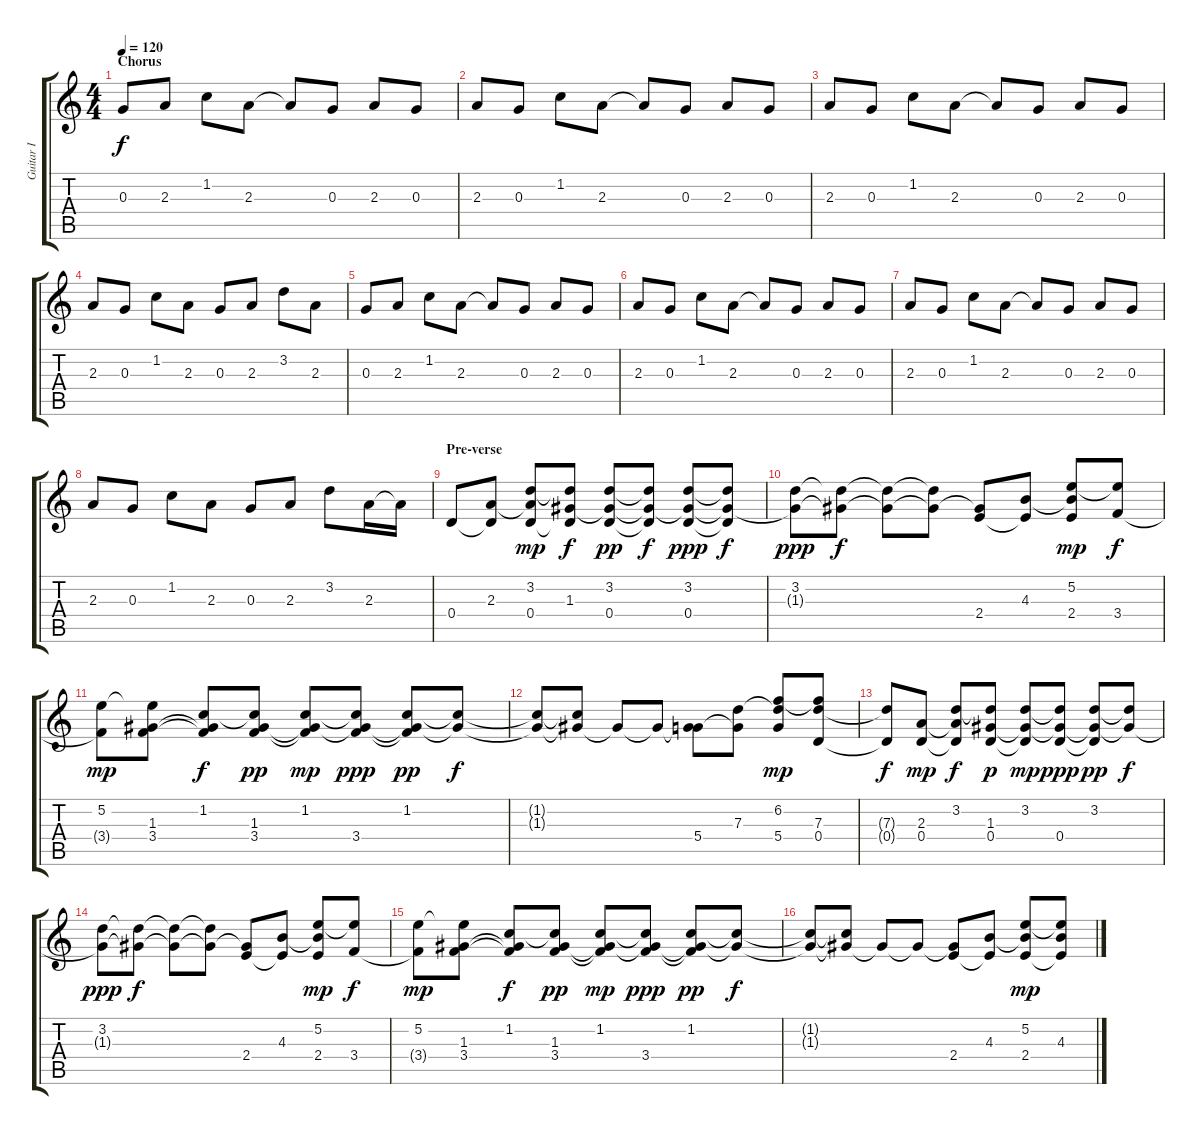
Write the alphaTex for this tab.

\track ("Guitar I" "Guitar I") {instrument electricguitarjazz}
\staff {score tabs}
\tuning (E4 B3 G3 D3 A2 E2) {hide}
\ts (4 4)
\section ("" "Chorus")
\tempo 120
\clef g2
\ks c
0.3.8{dy f volume 11} 2.3.8 1.2.8 2.3.8 2.3{t}.8 0.3.8 2.3.8 0.3.8 |
2.3.8 0.3.8 1.2.8 2.3.8 2.3{t}.8 0.3.8 2.3.8 0.3.8 |
2.3.8 0.3.8 1.2.8 2.3.8 2.3{t}.8 0.3.8 2.3.8 0.3.8 |
2.3.8 0.3.8 1.2.8 2.3.8 0.3.8 2.3.8 3.2.8 2.3.8 |
0.3.8 2.3.8 1.2.8 2.3.8 2.3{t}.8 0.3.8 2.3.8 0.3.8 |
2.3.8 0.3.8 1.2.8 2.3.8 2.3{t}.8 0.3.8 2.3.8 0.3.8 |
2.3.8 0.3.8 1.2.8 2.3.8 2.3{t}.8 0.3.8 2.3.8 0.3.8 |
2.3.8 0.3.8 1.2.8 2.3.8 0.3.8 2.3.8 3.2.8 2.3.16 2.3{t}.16{volume 9} |
\section ("" "Pre-verse")
0.4.8{volume 11} (2.3 0.4{t}).8 (3.2 2.3{t} 0.4).8{dy mp} (3.2{t} 1.3 0.4{t}).8{dy f} (3.2 1.3{t} 0.4).8{dy pp} (3.2{t} 1.3{t} 0.4{t}).8{dy f} (3.2 1.3{t} 0.4).8{dy ppp} (3.2{t} 1.3{t} 0.4{t}).8{dy f} |
(3.2 1.3{t}).8{dy ppp} (3.2{t} 1.3{t}).8{dy f} (3.2{t} 1.3{t}).8 (3.2{t} 1.3{t}).8 (1.3{t} 2.4).8 (4.3 2.4{t}).8 (5.2 4.3{t} 2.4).8{dy mp} (5.2{t} 3.4).8{dy f} |
(5.2 3.4{t}).8{dy mp} (5.2{t} 1.3 3.4).8 (1.2 1.3{t} 3.4{t}).8{dy f} (1.2{t} 1.3 3.4).8{dy pp} (1.2 1.3{t} 3.4{t}).8{dy mp} (1.2{t} 1.3{t} 3.4).8{dy ppp} (1.2 1.3{t} 3.4{t}).8{dy pp} (1.2{t} 1.3{t}).8{dy f} |
(1.2{t} 1.3{t}).8 (1.2{t} 1.3{t}).8 1.3{t}.8 1.3{t}.8 (1.3{t} 5.4).8 (7.3 5.4{t}).8 (6.2 7.3{t} 5.4).8{dy mp} (6.2{t} 7.3 0.4).8 |
(7.3{t} 0.4{t}).8{dy f} (2.3 0.4).8{dy mp} (3.2 2.3{t} 0.4{t}).8{dy f} (3.2{t} 1.3 0.4).8{dy p} (3.2 1.3{t} 0.4{t}).8{dy mp} (3.2{t} 1.3{t} 0.4).8{dy ppp} (3.2 1.3{t} 0.4{t}).8{dy pp} (3.2{t} 1.3{t}).8{dy f} |
(3.2 1.3{t}).8{dy ppp} (3.2{t} 1.3{t}).8{dy f} (3.2{t} 1.3{t}).8 (3.2{t} 1.3{t}).8 (1.3{t} 2.4).8 (4.3 2.4{t}).8 (5.2 4.3{t} 2.4).8{dy mp} (5.2{t} 3.4).8{dy f} |
(5.2 3.4{t}).8{dy mp} (5.2{t} 1.3 3.4).8 (1.2 1.3{t} 3.4{t}).8{dy f} (1.2{t} 1.3 3.4).8{dy pp} (1.2 1.3{t} 3.4{t}).8{dy mp} (1.2{t} 1.3{t} 3.4).8{dy ppp} (1.2 1.3{t} 3.4{t}).8{dy pp} (1.2{t} 1.3{t}).8{dy f} |
(1.2{t} 1.3{t}).8 (1.2{t} 1.3{t}).8 1.3{t}.8 1.3{t}.8 (1.3{t} 2.4).8 (4.3 2.4{t}).8 (5.2 4.3{t} 2.4).8{dy mp} (5.2{t} 4.3 2.4{t}).8
